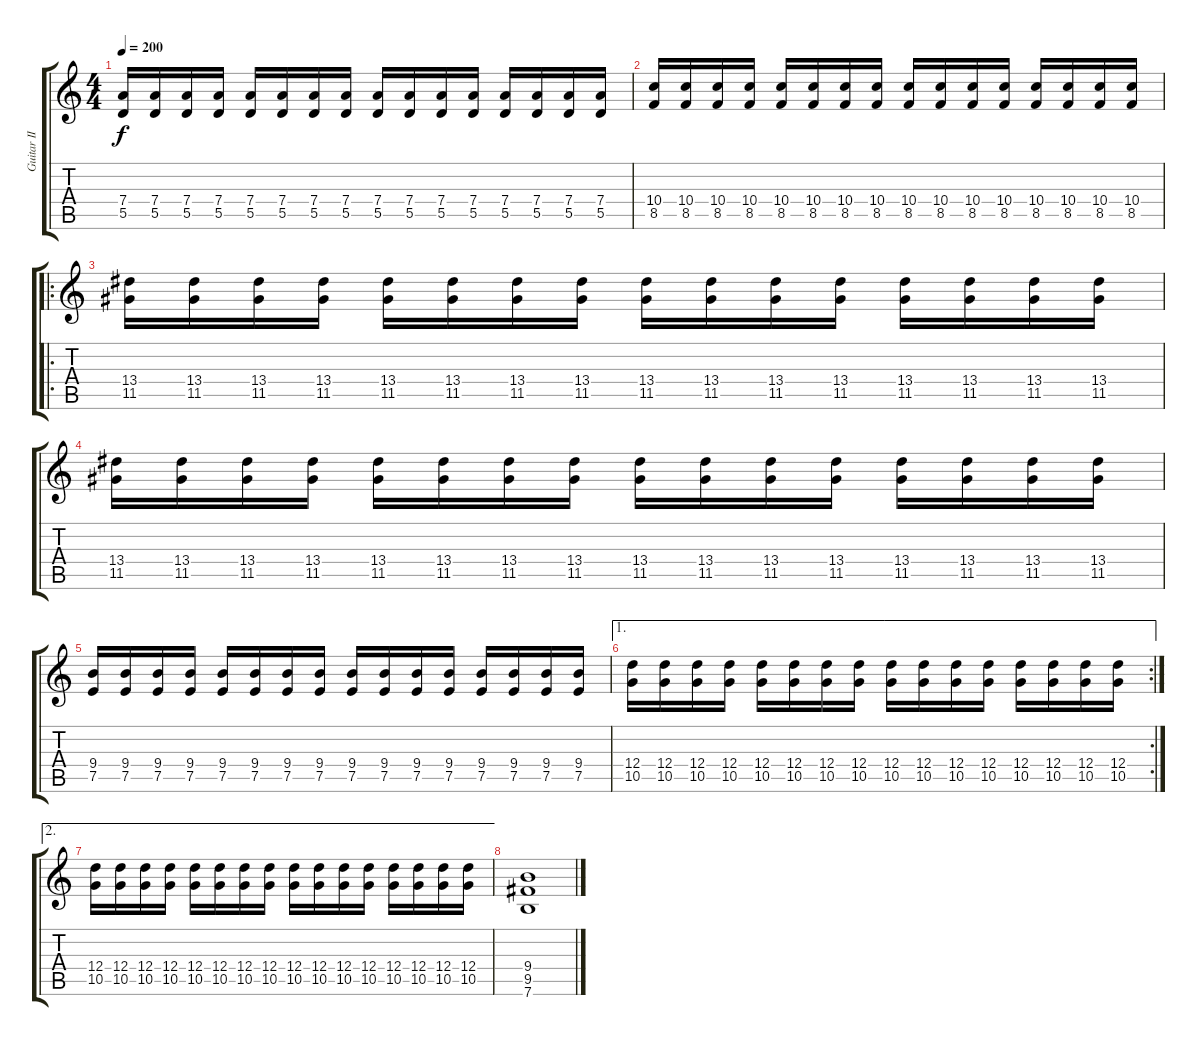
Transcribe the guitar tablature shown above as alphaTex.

\track ("Guitar II" "Guitar II") {instrument distortionguitar}
\staff {score tabs}
\tuning (E4 B3 G3 D3 A2 E2) {hide}
\ts (4 4)
\tempo 200
\clef g2
\ks c
(7.4 5.5).16{dy f} (7.4 5.5).16 (7.4 5.5).16 (7.4 5.5).16 (7.4 5.5).16 (7.4 5.5).16 (7.4 5.5).16 (7.4 5.5).16 (7.4 5.5).16 (7.4 5.5).16 (7.4 5.5).16 (7.4 5.5).16 (7.4 5.5).16 (7.4 5.5).16 (7.4 5.5).16 (7.4 5.5).16 |
(10.4 8.5).16 (10.4 8.5).16 (10.4 8.5).16 (10.4 8.5).16 (10.4 8.5).16 (10.4 8.5).16 (10.4 8.5).16 (10.4 8.5).16 (10.4 8.5).16 (10.4 8.5).16 (10.4 8.5).16 (10.4 8.5).16 (10.4 8.5).16 (10.4 8.5).16 (10.4 8.5).16 (10.4 8.5).16 |
\ro
(13.4 11.5).16 (13.4 11.5).16 (13.4 11.5).16 (13.4 11.5).16 (13.4 11.5).16 (13.4 11.5).16 (13.4 11.5).16 (13.4 11.5).16 (13.4 11.5).16 (13.4 11.5).16 (13.4 11.5).16 (13.4 11.5).16 (13.4 11.5).16 (13.4 11.5).16 (13.4 11.5).16 (13.4 11.5).16 |
(13.4 11.5).16 (13.4 11.5).16 (13.4 11.5).16 (13.4 11.5).16 (13.4 11.5).16 (13.4 11.5).16 (13.4 11.5).16 (13.4 11.5).16 (13.4 11.5).16 (13.4 11.5).16 (13.4 11.5).16 (13.4 11.5).16 (13.4 11.5).16 (13.4 11.5).16 (13.4 11.5).16 (13.4 11.5).16 |
(9.4 7.5).16 (9.4 7.5).16 (9.4 7.5).16 (9.4 7.5).16 (9.4 7.5).16 (9.4 7.5).16 (9.4 7.5).16 (9.4 7.5).16 (9.4 7.5).16 (9.4 7.5).16 (9.4 7.5).16 (9.4 7.5).16 (9.4 7.5).16 (9.4 7.5).16 (9.4 7.5).16 (9.4 7.5).16 |
\ae 1
\rc 2
(12.4 10.5).16 (12.4 10.5).16 (12.4 10.5).16 (12.4 10.5).16 (12.4 10.5).16 (12.4 10.5).16 (12.4 10.5).16 (12.4 10.5).16 (12.4 10.5).16 (12.4 10.5).16 (12.4 10.5).16 (12.4 10.5).16 (12.4 10.5).16 (12.4 10.5).16 (12.4 10.5).16 (12.4 10.5).16 |
\ae 2
(12.4 10.5).16 (12.4 10.5).16 (12.4 10.5).16 (12.4 10.5).16 (12.4 10.5).16 (12.4 10.5).16 (12.4 10.5).16 (12.4 10.5).16 (12.4 10.5).16 (12.4 10.5).16 (12.4 10.5).16 (12.4 10.5).16 (12.4 10.5).16 (12.4 10.5).16 (12.4 10.5).16 (12.4 10.5).16 |
(9.4 9.5 7.6).1
